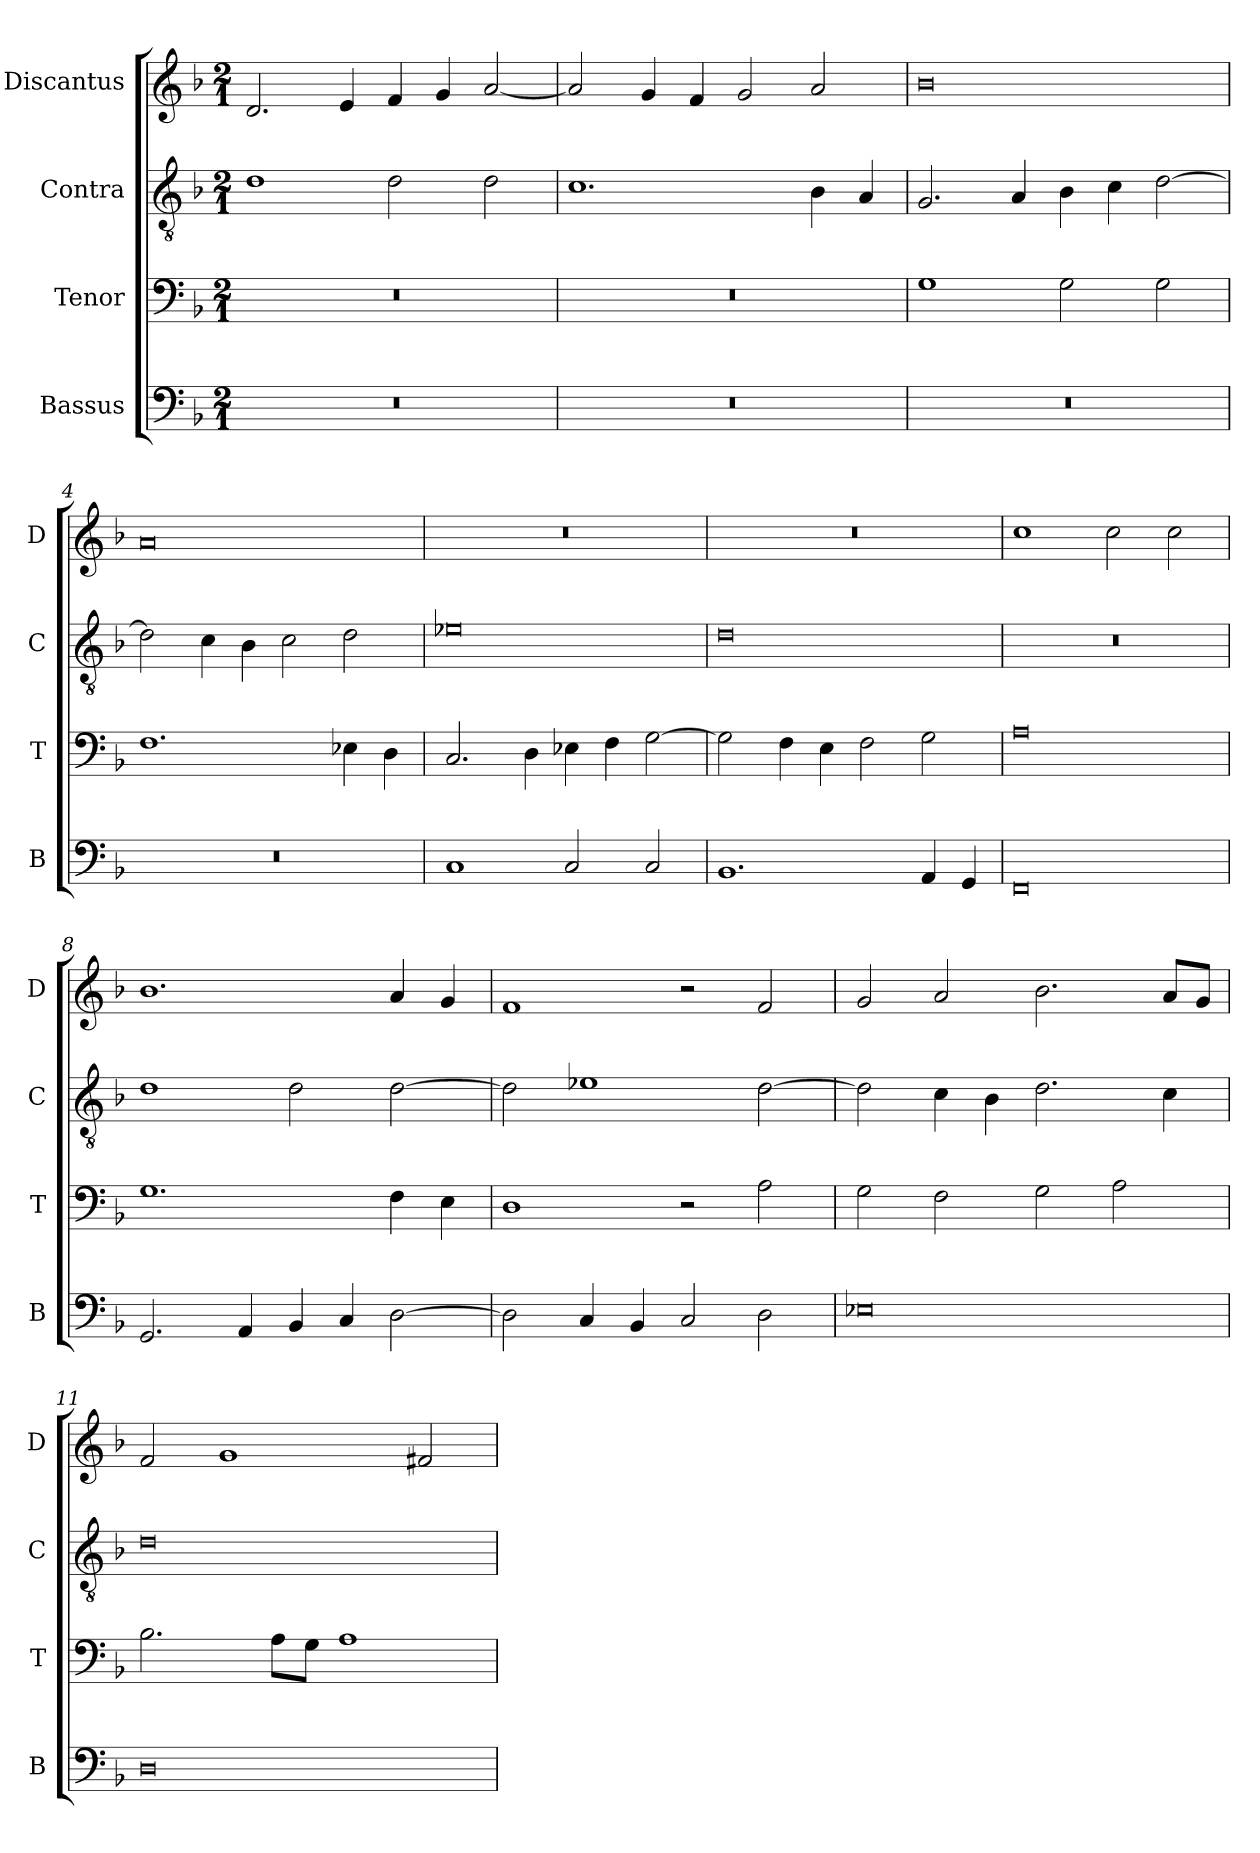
**kern	**kern	**kern	**kern
*part4	*part3	*part2	*part1
*staff4	*staff3	*staff2	*staff1
*I"Bassus	*I"Tenor	*I"Contra	*I"Discantus
*I'B	*I'T	*I'C	*I'D
*clefF4	*clefF4	*clefGv2	*clefG2
*k[b-]	*k[b-]	*k[b-]	*k[b-]
*M2/1	*M2/1	*M2/1	*M2/1
=1	=1	=1	=1
0r	0r	1d	2.d/
.	.	.	4e/
.	.	2d\	4f/
.	.	.	4g/
.	.	2d\	[2a/
=2	=2	=2	=2
0r	0r	1.c	2a/]
.	.	.	4g/
.	.	.	4f/
.	.	.	2g/
.	.	4B-\	2a/
.	.	4A/	.
=3	=3	=3	=3
0r	1G	2.G/	0b-
.	.	4A/	.
.	2G\	4B-\	.
.	.	4c\	.
.	2G\	[2d\	.
=4	=4	=4	=4
0r	1.F	2d\]	0a
.	.	4c\	.
.	.	4B-\	.
.	.	2c\	.
.	4E-X\	2d\	.
.	4D\	.	.
=5	=5	=5	=5
1C	2.C/	0e-X	0r
.	4D\	.	.
2C/	4E-X\	.	.
.	4F\	.	.
2C/	[2G\	.	.
=6	=6	=6	=6
1.BB-	2G\]	0d	0r
.	4F\	.	.
.	4E\	.	.
.	2F\	.	.
4AA/	2G\	.	.
4GG/	.	.	.
=7	=7	=7	=7
0FF	0A	0r	1cc
.	.	.	2cc\
.	.	.	2cc\
=8	=8	=8	=8
2.GG/	1.G	1d	1.b-
4AA/	.	.	.
4BB-/	.	2d\	.
4C/	.	.	.
[2D\	4F\	[2d\	4a/
.	4E\	.	4g/
=9	=9	=9	=9
2D\]	1D	2d\]	1f
4C/	.	1e-X	.
4BB-/	.	.	.
2C/	2r	.	2r
2D\	2A\	[2d\	2f/
=10	=10	=10	=10
0E-X	2G\	2d\]	2g/
.	2F\	4c\	2a/
.	.	4B-\	.
.	2G\	2.d\	2.b-\
.	2A\	.	.
.	.	4c\	8a/L
.	.	.	8g/J
=11	=11	=11	=11
0D	2.B-\	0d	2f/
.	.	.	1g
.	8A\L	.	.
.	8G\J	.	.
.	1A	.	.
.	.	.	2f#X/
=	=	=	=
*-	*-	*-	*-
